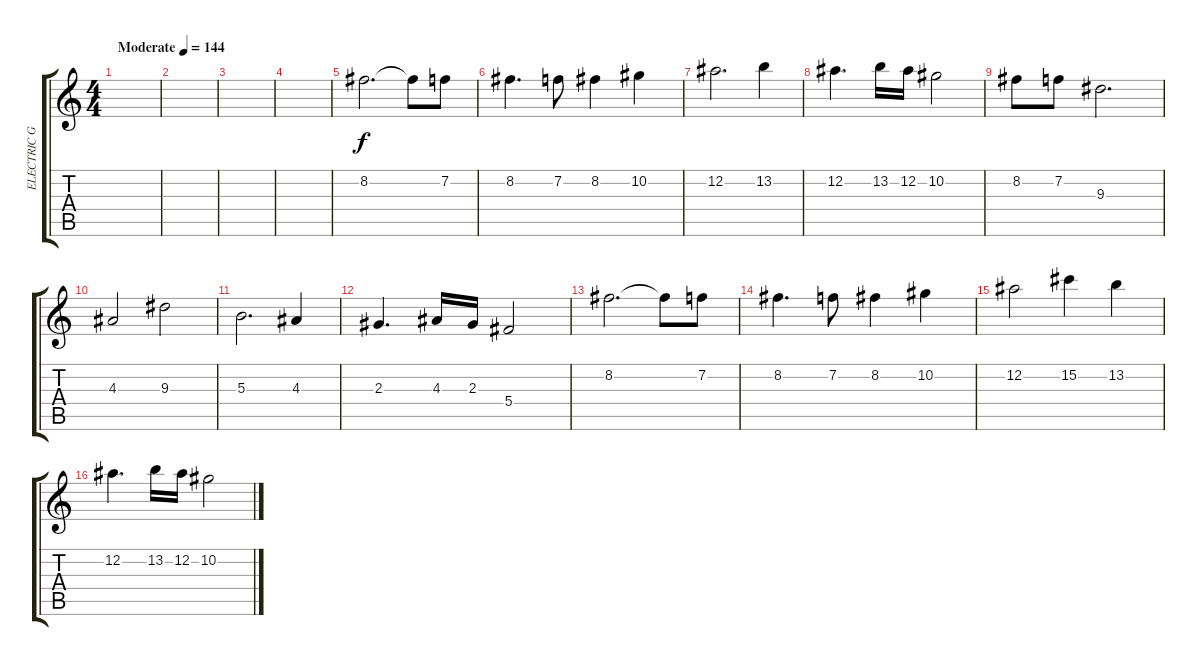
\track ("ELECTRIC GUITAR" "ELECTRIC G") {instrument distortionguitar}
\staff {score tabs}
\tuning (Eb4 Bb3 Gb3 Db3 Ab2 Db2) {hide}
\ts (4 4)
\tempo (144 "Moderate")
\clef g2
\ks c
|
|
|
|
8.2.2{d beam merge} 8.2{t}.8 7.2.8 |
8.2.4{d} 7.2.8 8.2.4 10.2.4 |
12.2.2{d} 13.2.4 |
12.2.4{d} 13.2.16 12.2.16 10.2.2 |
8.2.8 7.2.8 9.3.2{d} |
4.3.2 9.3.2 |
5.3.2{d} 4.3.4 |
2.3.4{d} 4.3.16 2.3.16 5.4.2 |
8.2.2{d} 8.2{t}.8 7.2.8 |
8.2.4{d} 7.2.8 8.2.4 10.2.4 |
12.2.2 15.2.4 13.2.4 |
12.2.4{d} 13.2.16 12.2.16 10.2.2
